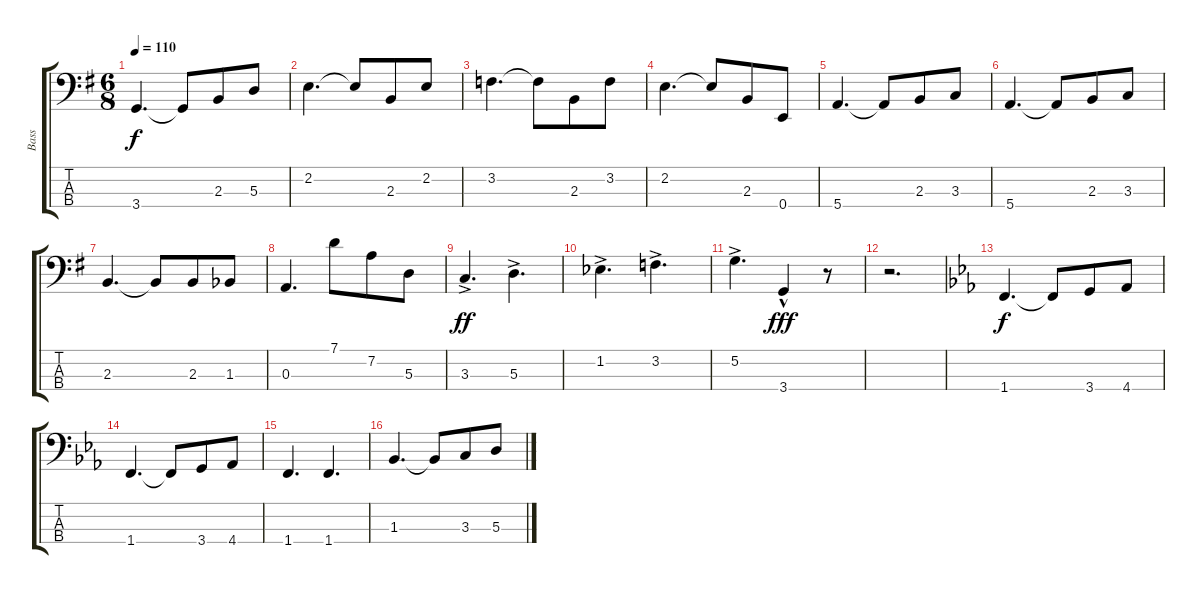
\track ("Bass" "Bass") {instrument electricbassfinger}
\staff {score tabs}
\tuning (G2 D2 A1 E1) {hide}
\ts (6 8)
\tempo 110
\clef f4
\ks g
3.4.4{d dy f} 3.4{t}.8 2.3.8 5.3.8 |
2.2.4{d} 2.2{t}.8 2.3.8 2.2.8 |
3.2.4{d} 3.2{t}.8 2.3.8 3.2.8 |
2.2.4{d} 2.2{t}.8 2.3.8 0.4.8 |
5.4.4{d} 5.4{t}.8 2.3.8 3.3.8 |
5.4.4{d} 5.4{t}.8 2.3.8 3.3.8 |
2.3.4{d} 2.3{t}.8 2.3.8 1.3{acc b}.8 |
0.3.4{d} 7.1.8 7.2.8 5.3.8 |
3.3{ac}.4{d dy ff} 5.3{ac}.4{d} |
1.2{ac acc b}.4{d} 3.2{ac}.4{d} |
5.2{ac}.4{d} 3.4{hac}.4{dy fff} r.8 |
r.2{d} |
\ks eb
1.4.4{d dy f} 1.4{t}.8 3.4.8 4.4.8 |
1.4.4{d} 1.4{t}.8 3.4.8 4.4.8 |
1.4.4{d} 1.4.4{d} |
1.3.4{d} 1.3{t}.8 3.3.8 5.3.8
